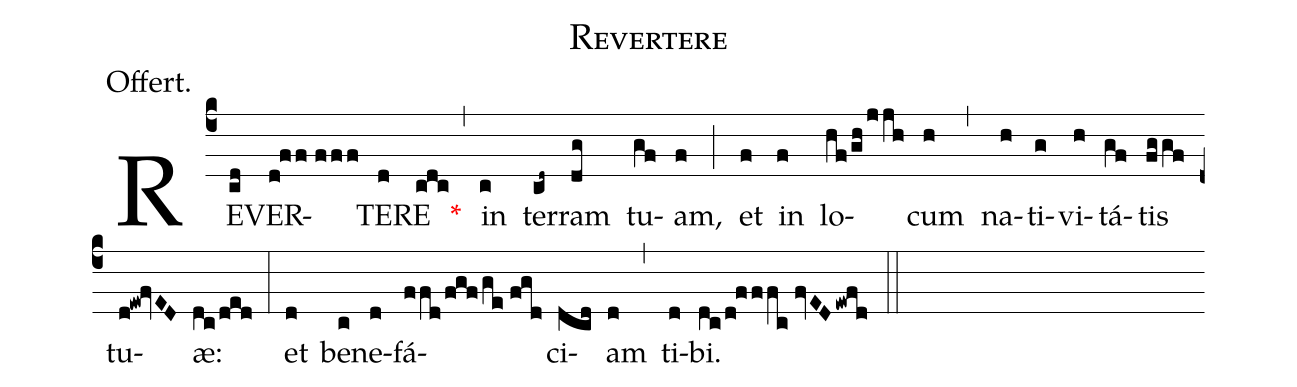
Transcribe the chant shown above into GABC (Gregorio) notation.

name:Revertere;
annotation:Offert.;
mode:I.;
office-part:Offertory;
%%
(c4) RE(cd)VER(d!ff//fff)TE(d)RE(cdc) <v>\red{*}</v>(,) in(c) ter(cd~)ram(dg) tu(gf)am,(f) (;) et(f) in(f) lo(hf/gh/jjh)cum(h) (,) na(h)ti(g)vi(h)tá(gf)tis(fggf) tu(d!ew!fvED)æ:(dc/ded) (:) et(d) be(c)ne(d)fá(ffd/fgf/ge//fgd)ci(dcd)am(d) (,) ti(d)bi.(dc/d!fffc//fvED/ewfd) (::)
